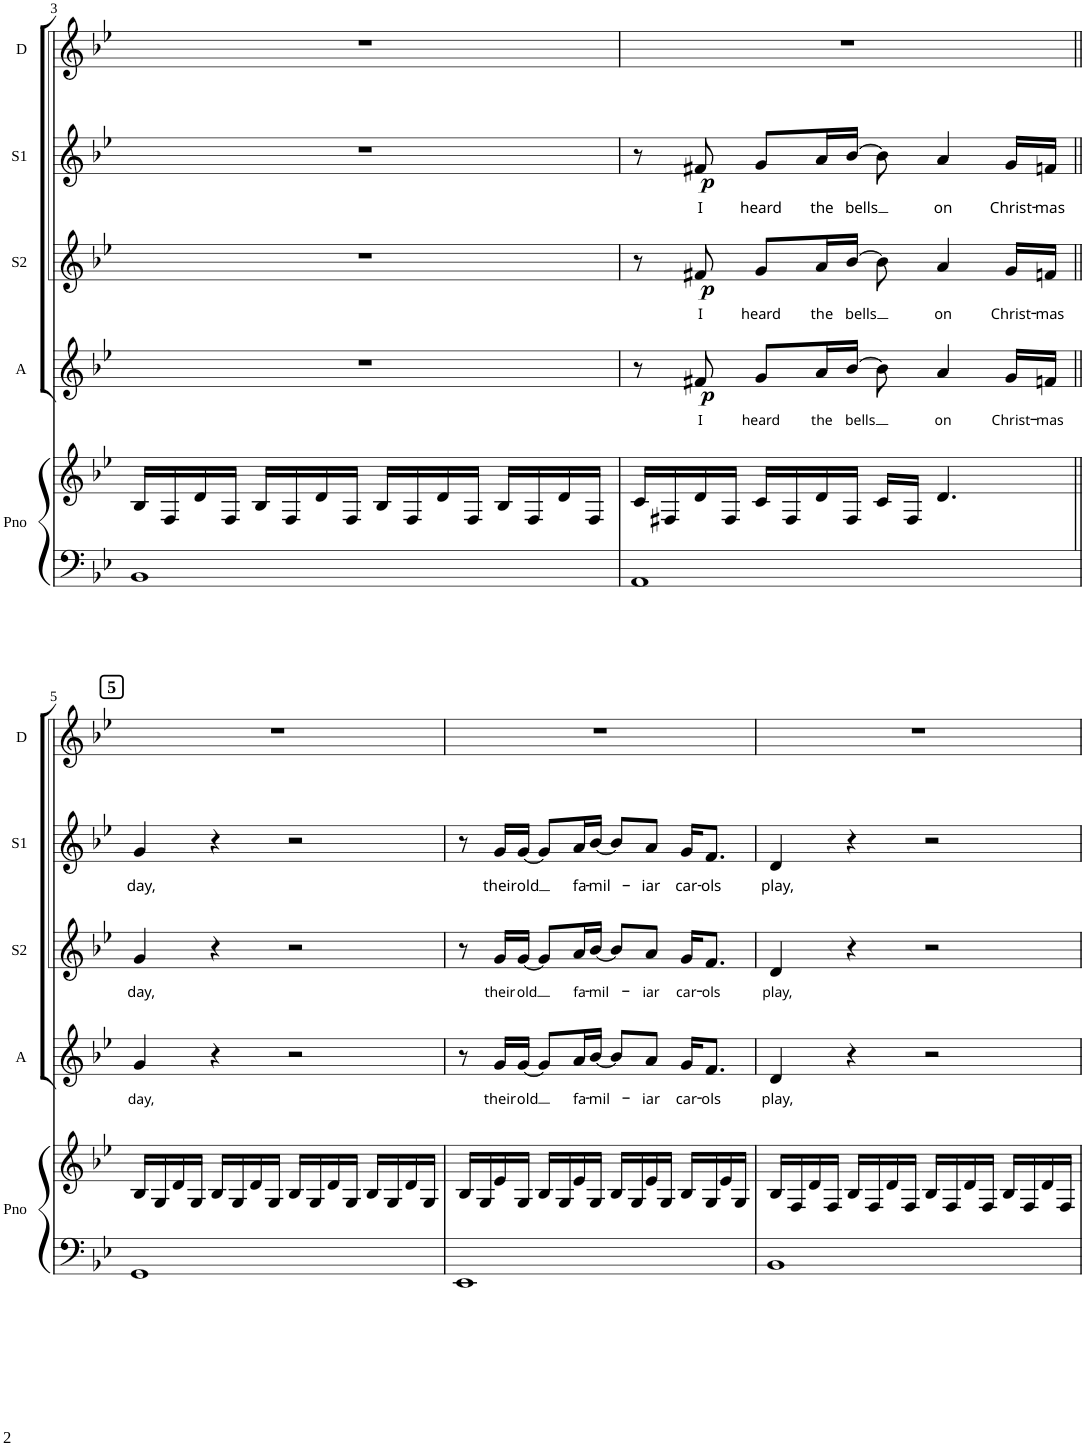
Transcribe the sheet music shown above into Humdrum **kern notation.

**kern	**kern	**kern	**text	**dynam	**kern	**text	**dynam	**kern	**text	**dynam	**kern
*part5	*part5	*part4	*part4	*part4	*part3	*part3	*part3	*part2	*part2	*part2	*part1
*staff6	*staff5	*staff4	*staff4	*staff4	*staff3	*staff3	*staff3	*staff2	*staff2	*staff2	*staff1
*I"Piano	*	*I"Alto	*	*	*I"Soprano 2	*	*	*I"Soprano 1	*	*	*I"Descant
*I'Pno	*	*I'A	*	*	*I'S2	*	*	*I'S1	*	*	*I'D
!!LO:PB:g=z
*clefF4	*clefG2	*clefG2	*	*	*clefG2	*	*	*clefG2	*	*	*clefG2
*k[b-e-]	*k[b-e-]	*k[b-e-]	*	*	*k[b-e-]	*	*	*k[b-e-]	*	*	*k[b-e-]
*B-:	*B-:	*B-:	*	*	*B-:	*	*	*B-:	*	*	*B-:
*M4/4	*M4/4	*M4/4	*	*	*M4/4	*	*	*M4/4	*	*	*M4/4
=3	=3	=3	=3	=3	=3	=3	=3	=3	=3	=3	=3
1BB-	16B-/LL	1r	.	.	1r	.	.	1r	.	.	1r
.	16F/	.	.	.	.	.	.	.	.	.	.
.	16d/	.	.	.	.	.	.	.	.	.	.
.	16F/JJ	.	.	.	.	.	.	.	.	.	.
.	16B-/LL	.	.	.	.	.	.	.	.	.	.
.	16F/	.	.	.	.	.	.	.	.	.	.
.	16d/	.	.	.	.	.	.	.	.	.	.
.	16F/JJ	.	.	.	.	.	.	.	.	.	.
.	16B-/LL	.	.	.	.	.	.	.	.	.	.
.	16F/	.	.	.	.	.	.	.	.	.	.
.	16d/	.	.	.	.	.	.	.	.	.	.
.	16F/JJ	.	.	.	.	.	.	.	.	.	.
.	16B-/LL	.	.	.	.	.	.	.	.	.	.
.	16F/	.	.	.	.	.	.	.	.	.	.
.	16d/	.	.	.	.	.	.	.	.	.	.
.	16F/JJ	.	.	.	.	.	.	.	.	.	.
=4	=4	=4	=4	=4	=4	=4	=4	=4	=4	=4	=4
1AA	16c/LL	8r	.	.	8r	.	.	8r	.	.	1r
.	16F#X/	.	.	.	.	.	.	.	.	.	.
!	!	!	!LO:LY:b	!LO:DY:b	!	!LO:LY:b	!LO:DY:b	!	!LO:LY:b	!LO:DY:b	!
.	16d/	8f#X/	I	p	8f#X/	I	p	8f#X/	I	p	.
.	16F#/JJ	.	.	.	.	.	.	.	.	.	.
!	!	!	!LO:LY:b	!	!	!LO:LY:b	!	!	!LO:LY:b	!	!
.	16c/LL	8g/L	heard	.	8g/L	heard	.	8g/L	heard	.	.
.	16F#/	.	.	.	.	.	.	.	.	.	.
!	!	!	!LO:LY:b	!	!	!LO:LY:b	!	!	!LO:LY:b	!	!
.	16d/	16a/L	the	.	16a/L	the	.	16a/L	the	.	.
!	!	!	!LO:LY:b	!	!	!LO:LY:b	!	!	!LO:LY:b	!	!
.	16F#/JJ	[16b-/JJ	bells	.	[16b-/JJ	bells	.	[16b-/JJ	bells	.	.
.	16c/LL	8b-\]	.	.	8b-\]	.	.	8b-\]	.	.	.
.	16F#/JJ	.	.	.	.	.	.	.	.	.	.
!	!	!	!LO:LY:b	!	!	!LO:LY:b	!	!	!LO:LY:b	!	!
.	4.d/	4a/	on	.	4a/	on	.	4a/	on	.	.
!	!	!	!LO:LY:b	!	!	!LO:LY:b	!	!	!LO:LY:b	!	!
.	.	16g/LL	Christ-	.	16g/LL	Christ-	.	16g/LL	Christ-	.	.
!	!	!	!LO:LY:b	!	!	!LO:LY:b	!	!	!LO:LY:b	!	!
.	.	16fn/JJ	-mas	.	16fn/JJ	-mas	.	16fn/JJ	-mas	.	.
!!LO:LB:g=z
!!LO:REH:place=s1:a:B:cj:fs=9.9:t=5
=5||	=5||	=5||	=5||	=5||	=5||	=5||	=5||	=5||	=5||	=5||	=5||
!	!	!	!LO:LY:b	!	!	!LO:LY:b	!	!	!LO:LY:b	!	!
1GG	16B-/LL	4g/	day,	.	4g/	day,	.	4g/	day,	.	1r
.	16G/	.	.	.	.	.	.	.	.	.	.
.	16d/	.	.	.	.	.	.	.	.	.	.
.	16G/JJ	.	.	.	.	.	.	.	.	.	.
.	16B-/LL	4r	.	.	4r	.	.	4r	.	.	.
.	16G/	.	.	.	.	.	.	.	.	.	.
.	16d/	.	.	.	.	.	.	.	.	.	.
.	16G/JJ	.	.	.	.	.	.	.	.	.	.
.	16B-/LL	2r	.	.	2r	.	.	2r	.	.	.
.	16G/	.	.	.	.	.	.	.	.	.	.
.	16d/	.	.	.	.	.	.	.	.	.	.
.	16G/JJ	.	.	.	.	.	.	.	.	.	.
.	16B-/LL	.	.	.	.	.	.	.	.	.	.
.	16G/	.	.	.	.	.	.	.	.	.	.
.	16d/	.	.	.	.	.	.	.	.	.	.
.	16G/JJ	.	.	.	.	.	.	.	.	.	.
=6	=6	=6	=6	=6	=6	=6	=6	=6	=6	=6	=6
1EE-	16B-/LL	8r	.	.	8r	.	.	8r	.	.	1r
.	16G/	.	.	.	.	.	.	.	.	.	.
!	!	!	!LO:LY:b	!	!	!LO:LY:b	!	!	!LO:LY:b	!	!
.	16e-/	16g/LL	their	.	16g/LL	their	.	16g/LL	their	.	.
!	!	!	!LO:LY:b	!	!	!LO:LY:b	!	!	!LO:LY:b	!	!
.	16G/JJ	[16g/JJ	old	.	[16g/JJ	old	.	[16g/JJ	old	.	.
.	16B-/LL	8g/L]	.	.	8g/L]	.	.	8g/L]	.	.	.
.	16G/	.	.	.	.	.	.	.	.	.	.
!	!	!	!LO:LY:b	!	!	!LO:LY:b	!	!	!LO:LY:b	!	!
.	16e-/	16a/L	fa-	.	16a/L	fa-	.	16a/L	fa-	.	.
!	!	!	!LO:LY:b	!	!	!LO:LY:b	!	!	!LO:LY:b	!	!
.	16G/JJ	[16b-/JJ	-mil-	.	[16b-/JJ	-mil-	.	[16b-/JJ	-mil-	.	.
.	16B-/LL	8b-/L]	.	.	8b-/L]	.	.	8b-/L]	.	.	.
.	16G/	.	.	.	.	.	.	.	.	.	.
!	!	!	!LO:LY:b	!	!	!LO:LY:b	!	!	!LO:LY:b	!	!
.	16e-/	8a/J	-iar	.	8a/J	-iar	.	8a/J	-iar	.	.
.	16G/JJ	.	.	.	.	.	.	.	.	.	.
!	!	!	!LO:LY:b	!	!	!LO:LY:b	!	!	!LO:LY:b	!	!
.	16B-/LL	16g/KL	car-	.	16g/KL	car-	.	16g/KL	car-	.	.
!	!	!	!LO:LY:b	!	!	!LO:LY:b	!	!	!LO:LY:b	!	!
.	16G/	8.f/J	-ols	.	8.f/J	-ols	.	8.f/J	-ols	.	.
.	16e-/	.	.	.	.	.	.	.	.	.	.
.	16G/JJ	.	.	.	.	.	.	.	.	.	.
=7	=7	=7	=7	=7	=7	=7	=7	=7	=7	=7	=7
!	!	!	!LO:LY:b	!	!	!LO:LY:b	!	!	!LO:LY:b	!	!
1BB-	16B-/LL	4d/	play,	.	4d/	play,	.	4d/	play,	.	1r
.	16F/	.	.	.	.	.	.	.	.	.	.
.	16d/	.	.	.	.	.	.	.	.	.	.
.	16F/JJ	.	.	.	.	.	.	.	.	.	.
.	16B-/LL	4r	.	.	4r	.	.	4r	.	.	.
.	16F/	.	.	.	.	.	.	.	.	.	.
.	16d/	.	.	.	.	.	.	.	.	.	.
.	16F/JJ	.	.	.	.	.	.	.	.	.	.
.	16B-/LL	2r	.	.	2r	.	.	2r	.	.	.
.	16F/	.	.	.	.	.	.	.	.	.	.
.	16d/	.	.	.	.	.	.	.	.	.	.
.	16F/JJ	.	.	.	.	.	.	.	.	.	.
.	16B-/LL	.	.	.	.	.	.	.	.	.	.
.	16F/	.	.	.	.	.	.	.	.	.	.
.	16d/	.	.	.	.	.	.	.	.	.	.
.	16F/JJ	.	.	.	.	.	.	.	.	.	.
=	=	=	=	=	=	=	=	=	=	=	=
*-	*-	*-	*-	*-	*-	*-	*-	*-	*-	*-	*-
